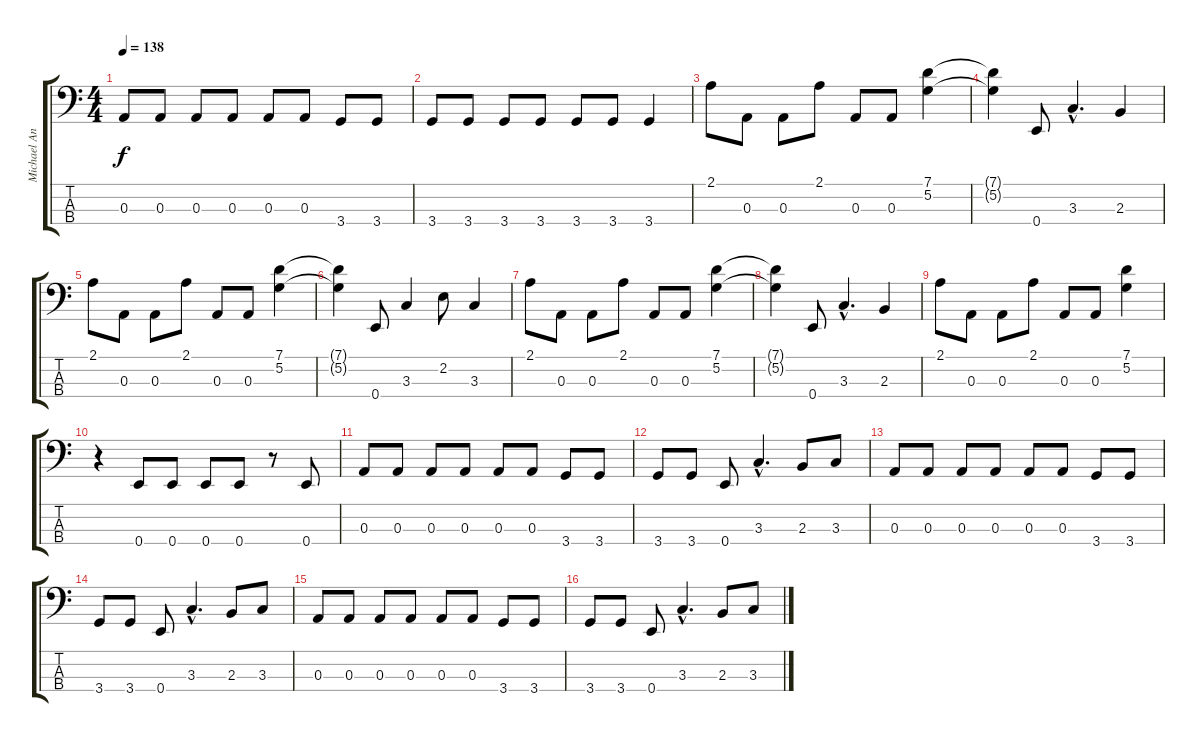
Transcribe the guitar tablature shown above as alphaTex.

\track ("Michael Anthony (Bass)" "Michael An") {instrument electricbasspick}
\staff {score tabs}
\tuning (G2 D2 A1 E1) {hide}
\ts (4 4)
\tempo 138
\clef f4
\ks c
0.3.8{dy f} 0.3.8 0.3.8 0.3.8 0.3.8 0.3.8 3.4.8 3.4.8 |
3.4.8 3.4.8 3.4.8 3.4.8 3.4.8 3.4.8 3.4.4 |
2.1.8 0.3.8 0.3.8 2.1.8 0.3.8 0.3.8 (7.1 5.2).4 |
(7.1{t} 5.2{t}).4 0.4.8 3.3{hac}.4{d} 2.3.4 |
2.1.8 0.3.8 0.3.8 2.1.8 0.3.8 0.3.8 (7.1 5.2).4 |
(7.1{t} 5.2{t}).4 0.4.8 3.3.4 2.2.8 3.3.4 |
2.1.8 0.3.8 0.3.8 2.1.8 0.3.8 0.3.8 (7.1 5.2).4 |
(7.1{t} 5.2{t}).4 0.4.8 3.3{hac}.4{d} 2.3.4 |
2.1.8 0.3.8 0.3.8 2.1.8 0.3.8 0.3.8 (7.1 5.2).4 |
r.4 0.4.8 0.4.8 0.4.8 0.4.8 r.8 0.4.8 |
0.3.8 0.3.8 0.3.8 0.3.8 0.3.8 0.3.8 3.4.8 3.4.8 |
3.4.8 3.4.8 0.4.8 3.3{hac}.4{d} 2.3.8 3.3.8 |
0.3.8 0.3.8 0.3.8 0.3.8 0.3.8 0.3.8 3.4.8 3.4.8 |
3.4.8 3.4.8 0.4.8 3.3{hac}.4{d} 2.3.8 3.3.8 |
0.3.8 0.3.8 0.3.8 0.3.8 0.3.8 0.3.8 3.4.8 3.4.8 |
3.4.8 3.4.8 0.4.8 3.3{hac}.4{d} 2.3.8 3.3.8
